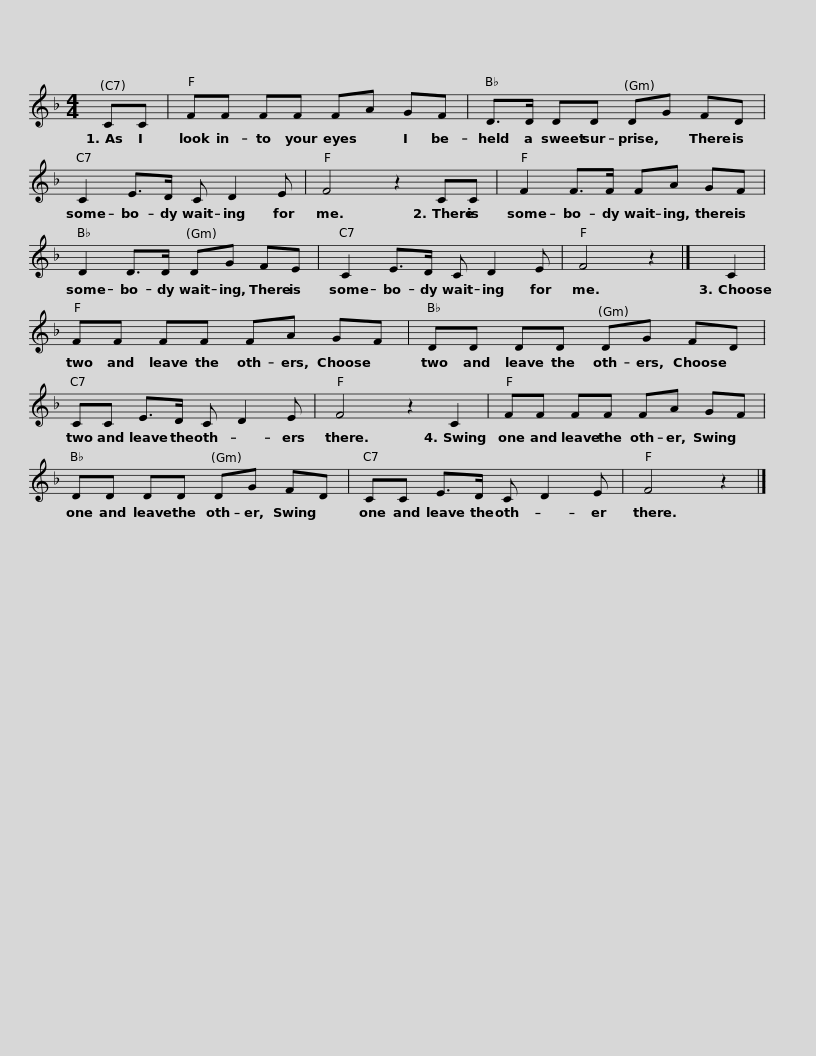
X:1
L:1/8
M:4/4
I:linebreak $
K:F
V:1 treble
V:1
 CC | FF FF FA GF | D>D DD DG FD | C2 E>D C D2 E |$ F4 z2 CC | %5
 F2 F>F FA GF | D2 D>D DG FE |$ C2 E>D C D2 E | F4 z2 |] C2 | %10
 FF FF FA GF |$ DD DD DG FD | CC E>D C D2 E | F4 z2 C2 |$ FF FF FA GF | %15
 DD DD DG FD | CC E>D C D2 E | F4 z2 |] %18
